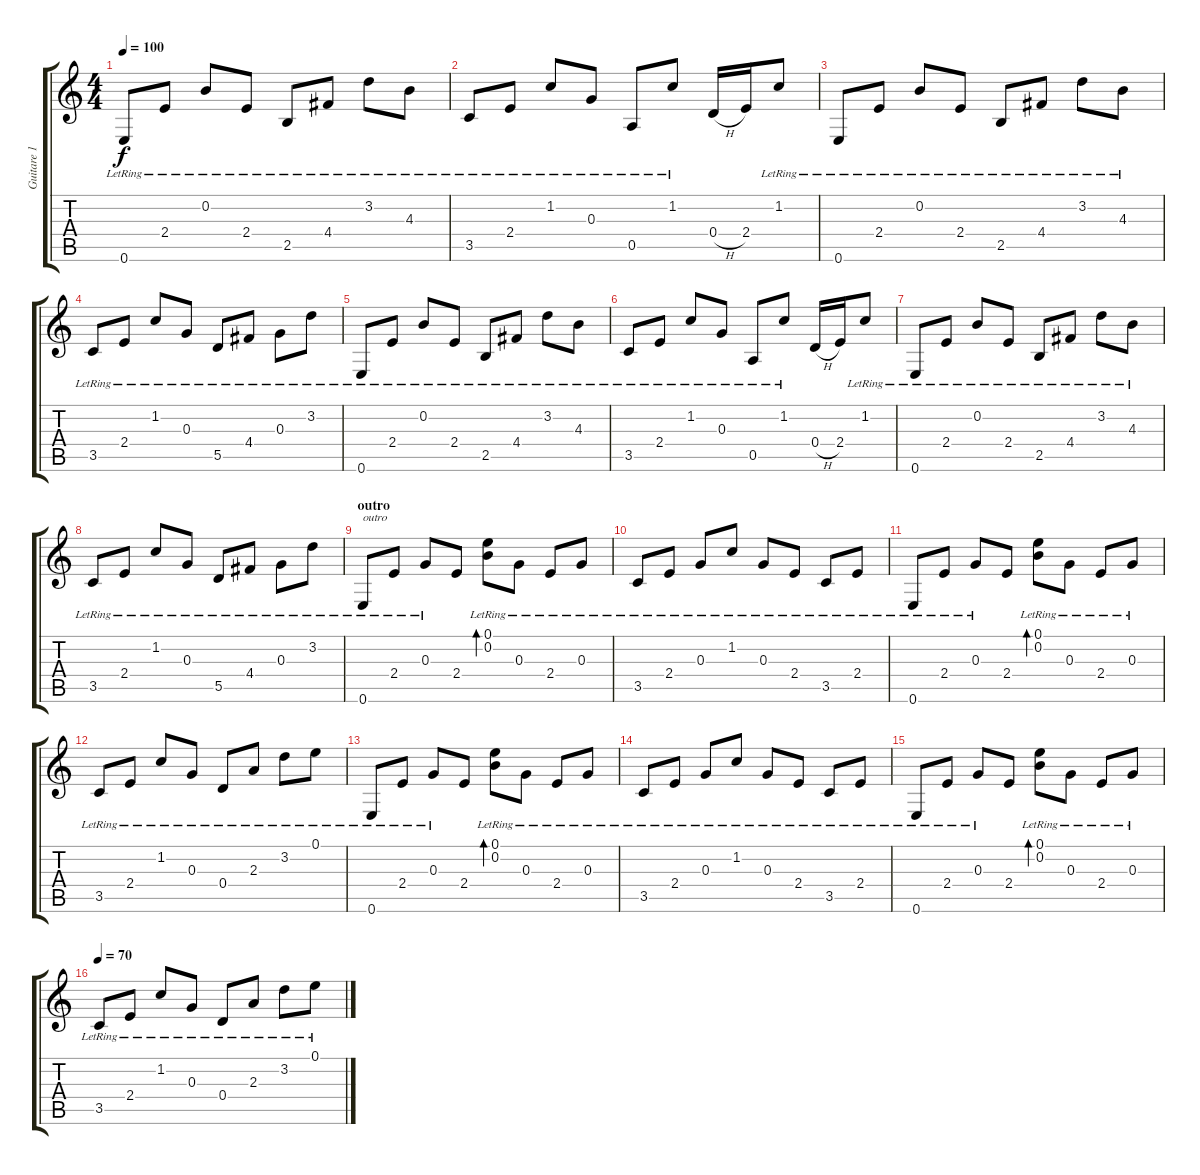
\track ("Guitare 1" "Guitare 1") {instrument acousticguitarnylon}
\staff {score tabs}
\tuning (E4 B3 G3 D3 A2 E2) {hide}
\ts (4 4)
\tempo 100
\clef g2
\ks c
0.6{lr}.8{dy f} 2.4{lr}.8 0.2{lr}.8 2.4{lr}.8 2.5{lr}.8 4.4{lr}.8 3.2{lr}.8 4.3{lr}.8 |
3.5{lr}.8 2.4{lr}.8 1.2{lr}.8 0.3{lr}.8 0.5{lr}.8 1.2{lr}.8 0.4{h}.16 2.4.16 1.2{lr}.8 |
0.6{lr}.8 2.4{lr}.8 0.2{lr}.8 2.4{lr}.8 2.5{lr}.8 4.4{lr}.8 3.2{lr}.8 4.3{lr}.8 |
3.5{lr}.8 2.4{lr}.8 1.2{lr}.8 0.3{lr}.8 5.5{lr}.8 4.4{lr}.8 0.3{lr}.8 3.2{lr}.8 |
0.6{lr}.8 2.4{lr}.8 0.2{lr}.8 2.4{lr}.8 2.5{lr}.8 4.4{lr}.8 3.2{lr}.8 4.3{lr}.8 |
3.5{lr}.8 2.4{lr}.8 1.2{lr}.8 0.3{lr}.8 0.5{lr}.8 1.2{lr}.8 0.4{h}.16 2.4.16 1.2{lr}.8 |
0.6{lr}.8 2.4{lr}.8 0.2{lr}.8 2.4{lr}.8 2.5{lr}.8 4.4{lr}.8 3.2{lr}.8 4.3{lr}.8 |
3.5{lr}.8 2.4{lr}.8 1.2{lr}.8 0.3{lr}.8 5.5{lr}.8 4.4{lr}.8 0.3{lr}.8 3.2{lr}.8 |
\section ("" "outro")
0.6{lr}.8{txt "outro"} 2.4{lr}.8 0.3{lr}.8 2.4.8 (0.1{lr} 0.2{lr}).8{bd 480} 0.3{lr}.8 2.4{lr}.8 0.3{lr}.8 |
3.5{lr}.8 2.4{lr}.8 0.3{lr}.8 1.2{lr}.8 0.3{lr}.8 2.4{lr}.8 3.5{lr}.8 2.4{lr}.8 |
0.6{lr}.8 2.4{lr}.8 0.3{lr}.8 2.4.8 (0.1{lr} 0.2{lr}).8{bd 480} 0.3{lr}.8 2.4{lr}.8 0.3{lr}.8 |
3.5{lr}.8 2.4{lr}.8 1.2{lr}.8 0.3{lr}.8 0.4{lr}.8 2.3{lr}.8 3.2{lr}.8 0.1{lr}.8 |
0.6{lr}.8 2.4{lr}.8 0.3{lr}.8 2.4.8 (0.1{lr} 0.2{lr}).8{bd 480} 0.3{lr}.8 2.4{lr}.8 0.3{lr}.8 |
3.5{lr}.8 2.4{lr}.8 0.3{lr}.8 1.2{lr}.8 0.3{lr}.8 2.4{lr}.8 3.5{lr}.8 2.4{lr}.8 |
0.6{lr}.8 2.4{lr}.8 0.3{lr}.8 2.4.8 (0.1{lr} 0.2{lr}).8{bd 480} 0.3{lr}.8 2.4{lr}.8 0.3{lr}.8 |
\tempo 70
3.5{lr}.8 2.4{lr}.8 1.2{lr}.8 0.3{lr}.8 0.4{lr}.8 2.3{lr}.8 3.2{lr}.8 0.1{lr}.8
